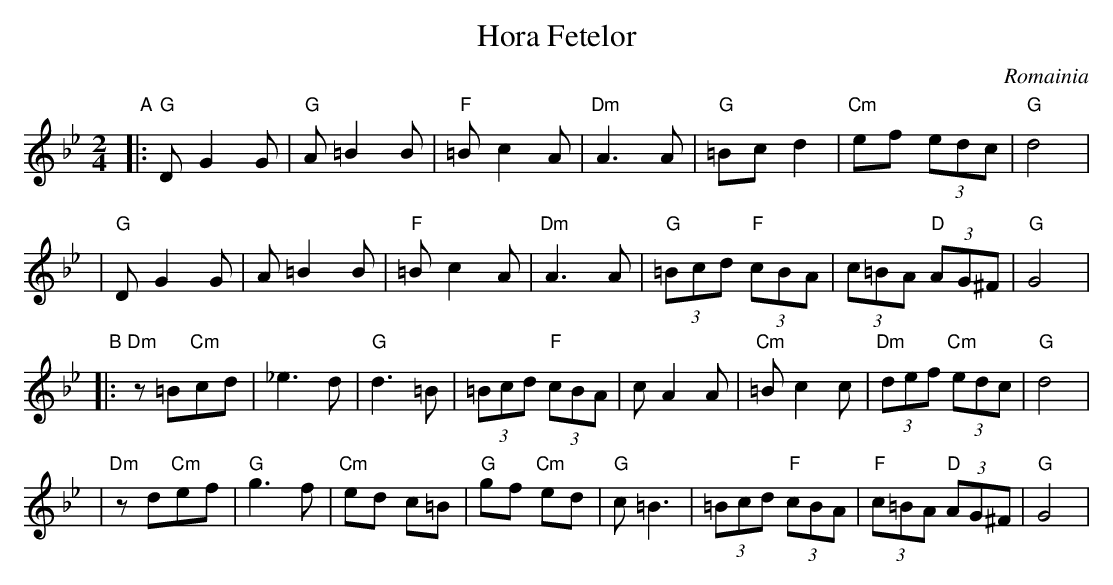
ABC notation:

X:1
T: Hora Fetelor
O: Romainia
L: 1/8
M: 2/4
K: Gm
"A"
|:"G"D G2 G| "G"A =B2 B| "F"=B c2 A| "Dm"A3 A| "G"=Bc d2| "Cm"ef (3edc| "G"d4|
| "G"D G2 G| A =B2 B| "F"=B c2 A| "Dm"A3 A| "G"(3=Bcd "F"(3cBA| (3c=BA "D"(3AG^F| "G"G4|
"B"
|:"Dm"z=B"Cm"cd| _e3 d| "G"d3 =B| (3=Bcd "F"(3cBA| c A2 A| "Cm"=B c2 c| "Dm"(3def "Cm"(3edc| "G"d4|
| "Dm"z d"Cm"ef| "G"g3 f| "Cm"ed c=B| "G"gf "Cm"ed| "G"c=B3| (3=Bcd "F"(3cBA| "F"(3c=BA "D"(3AG^F| "G"G4|
